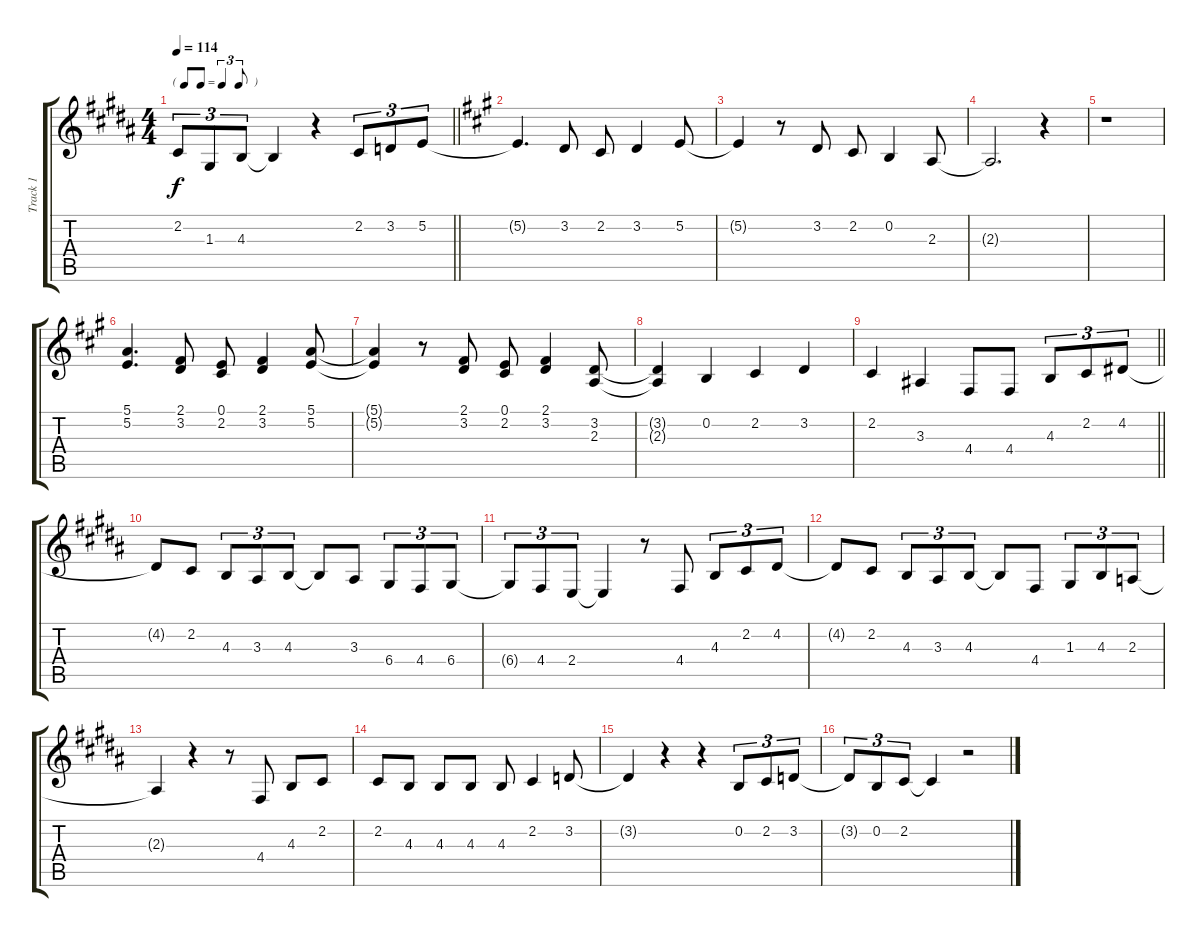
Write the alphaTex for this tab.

\track ("Track 1" "Track 1") {instrument tenorsax}
\staff {score tabs}
\tuning (E4 B3 G3 D3 A2 E2) {hide}
\ts (4 4)
\tf triplet8th
\tempo 114
\clef g2
\barLineRight lightlight
\ks b
2.2.8{tu (3 2) dy f} 1.3.8{tu (3 2)} 4.3.8{tu (3 2)} 4.3{t}.4 r.4 2.2.8{tu (3 2)} 3.2.8{tu (3 2)} 5.2.8{tu (3 2)} |
\ks a
5.2{t}.4{d} 3.2.8 2.2.8 3.2.4 5.2.8 |
5.2{t}.4 r.8 3.2.8 2.2.8 0.2.4 2.3.8 |
2.3{t}.2{d} r.4 |
r.1 |
(5.1 5.2).4{d} (2.1 3.2).8 (0.1 2.2).8 (2.1 3.2).4 (5.1 5.2).8 |
(5.1{t} 5.2{t}).4 r.8 (2.1 3.2).8 (0.1 2.2).8 (2.1 3.2).4 (3.2 2.3).8 |
(3.2{t} 2.3{t}).4 0.2.4 2.2.4 3.2.4 |
\barLineRight lightlight
2.2.4 3.3.4 4.4.8 4.4.8 4.3.8{tu (3 2)} 2.2.8{tu (3 2)} 4.2.8{tu (3 2)} |
\ks b
4.2{t}.8 2.2.8 4.3.8{tu (3 2)} 3.3.8{tu (3 2)} 4.3.8{tu (3 2)} 4.3{t}.8 3.3.8 6.4.8{tu (3 2)} 4.4.8{tu (3 2)} 6.4.8{tu (3 2)} |
6.4{t}.8{tu (3 2)} 4.4.8{tu (3 2)} 2.4.8{tu (3 2)} 2.4{t}.4 r.8 4.4.8 4.3.8{tu (3 2)} 2.2.8{tu (3 2)} 4.2.8{tu (3 2)} |
4.2{t}.8 2.2.8 4.3.8{tu (3 2)} 3.3.8{tu (3 2)} 4.3.8{tu (3 2)} 4.3{t}.8 4.4.8 1.3.8{tu (3 2)} 4.3.8{tu (3 2)} 2.3.8{tu (3 2)} |
2.3{t}.4 r.4 r.8 4.4.8 4.3.8 2.2.8 |
2.2.8 4.3.8 4.3.8 4.3.8 4.3.8 2.2.4 3.2.8 |
3.2{t}.4 r.4 r.4 0.2.8{tu (3 2)} 2.2.8{tu (3 2)} 3.2.8{tu (3 2)} |
3.2{t}.8{tu (3 2)} 0.2.8{tu (3 2)} 2.2.8{tu (3 2)} 2.2{t}.4 r.2
